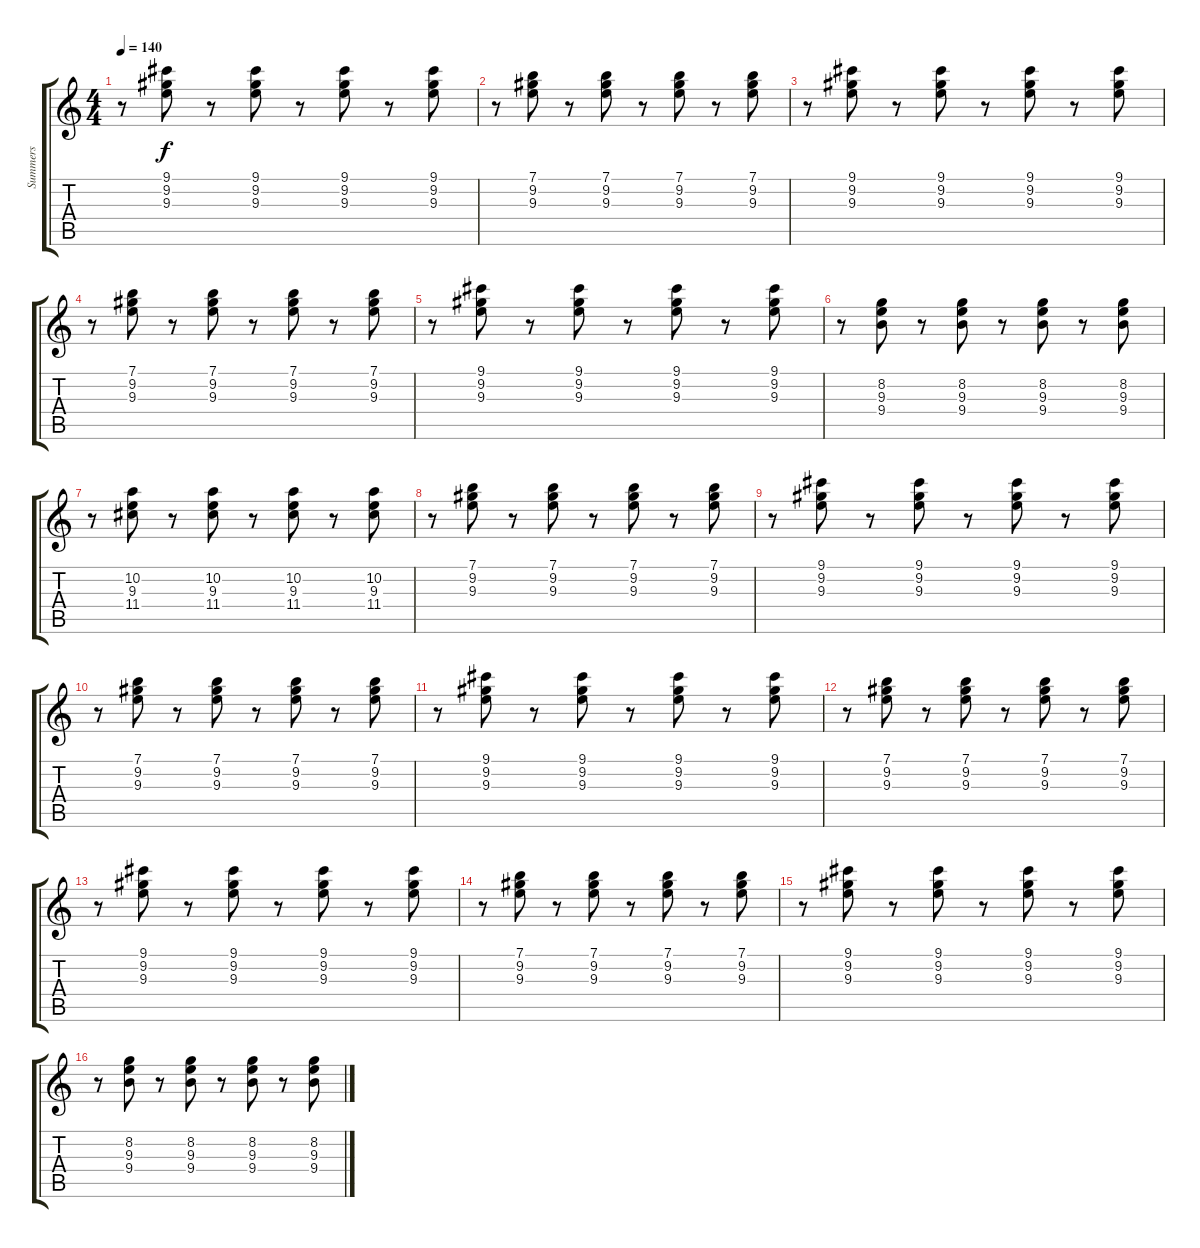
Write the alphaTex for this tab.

\track ("Summers" "Summers") {instrument distortionguitar}
\staff {score tabs}
\tuning (E4 B3 G3 D3 A2 E2) {hide}
\ts (4 4)
\tempo 140
\clef g2
\ks c
r.8{dy f} (9.1 9.2 9.3).8 r.8 (9.1 9.2 9.3).8 r.8 (9.1 9.2 9.3).8 r.8 (9.1 9.2 9.3).8 |
r.8 (7.1 9.2 9.3).8 r.8 (7.1 9.2 9.3).8 r.8 (7.1 9.2 9.3).8 r.8 (7.1 9.2 9.3).8 |
r.8 (9.1 9.2 9.3).8 r.8 (9.1 9.2 9.3).8 r.8 (9.1 9.2 9.3).8 r.8 (9.1 9.2 9.3).8 |
r.8 (7.1 9.2 9.3).8 r.8 (7.1 9.2 9.3).8 r.8 (7.1 9.2 9.3).8 r.8 (7.1 9.2 9.3).8 |
r.8 (9.1 9.2 9.3).8 r.8 (9.1 9.2 9.3).8 r.8 (9.1 9.2 9.3).8 r.8 (9.1 9.2 9.3).8 |
r.8 (8.2 9.3 9.4).8 r.8 (8.2 9.3 9.4).8 r.8 (8.2 9.3 9.4).8 r.8 (8.2 9.3 9.4).8 |
r.8 (10.2 9.3 11.4).8 r.8 (10.2 9.3 11.4).8 r.8 (10.2 9.3 11.4).8 r.8 (10.2 9.3 11.4).8 |
r.8 (7.1 9.2 9.3).8 r.8 (7.1 9.2 9.3).8 r.8 (7.1 9.2 9.3).8 r.8 (7.1 9.2 9.3).8 |
r.8 (9.1 9.2 9.3).8 r.8 (9.1 9.2 9.3).8 r.8 (9.1 9.2 9.3).8 r.8 (9.1 9.2 9.3).8 |
r.8 (7.1 9.2 9.3).8 r.8 (7.1 9.2 9.3).8 r.8 (7.1 9.2 9.3).8 r.8 (7.1 9.2 9.3).8 |
r.8 (9.1 9.2 9.3).8 r.8 (9.1 9.2 9.3).8 r.8 (9.1 9.2 9.3).8 r.8 (9.1 9.2 9.3).8 |
r.8 (7.1 9.2 9.3).8 r.8 (7.1 9.2 9.3).8 r.8 (7.1 9.2 9.3).8 r.8 (7.1 9.2 9.3).8 |
r.8 (9.1 9.2 9.3).8 r.8 (9.1 9.2 9.3).8 r.8 (9.1 9.2 9.3).8 r.8 (9.1 9.2 9.3).8 |
r.8 (7.1 9.2 9.3).8 r.8 (7.1 9.2 9.3).8 r.8 (7.1 9.2 9.3).8 r.8 (7.1 9.2 9.3).8 |
r.8 (9.1 9.2 9.3).8 r.8 (9.1 9.2 9.3).8 r.8 (9.1 9.2 9.3).8 r.8 (9.1 9.2 9.3).8 |
r.8 (8.2 9.3 9.4).8 r.8 (8.2 9.3 9.4).8 r.8 (8.2 9.3 9.4).8 r.8 (8.2 9.3 9.4).8
